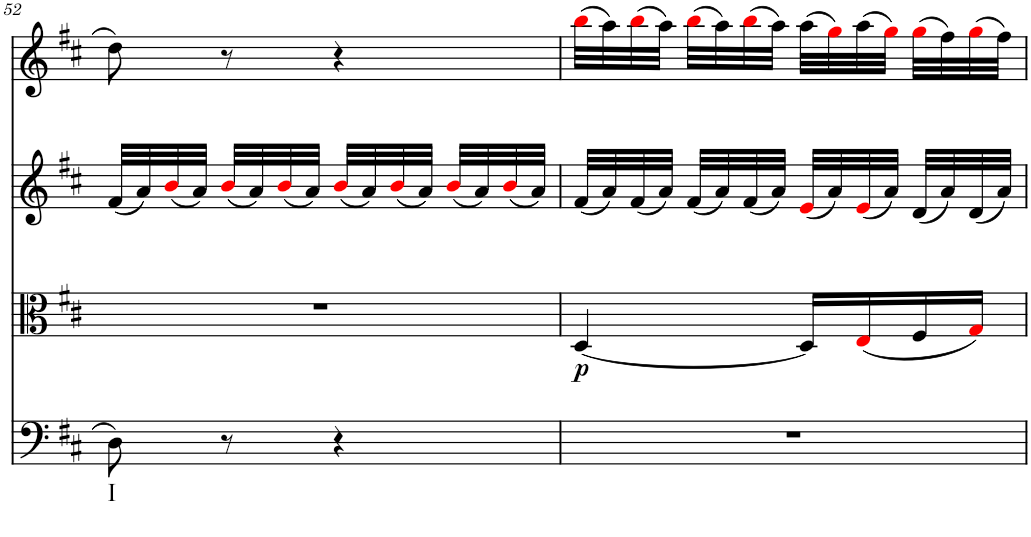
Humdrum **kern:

**kern	**kern	**dynam	**kern	**kern
*part4	*part3	*part3	*part2	*part1
*staff4	*staff3	*staff3	*staff2	*staff1
*I"Violoncello	*I"Viola	*	*I"Violin 2	*I"Violin 1
*I'Vc	*I'Vla	*	*I'Vln	*I'Vln
!!LO:PB:g=z
*clefF4	*clefC3	*	*clefG2	*clefG2
*k[f#c#]	*k[f#c#]	*	*k[f#c#]	*k[f#c#]
*D:	*D:	*	*D:	*D:
*M2/4	*M2/4	*	*M2/4	*M2/4
=52	=52	=52	=52	=52
!LO:TX:b:t=I	!	!	!	!
8D\	2r	.	(32f#/LLL	8dd\
.	.	.	32a/)	.
.	.	.	(32bi/	.
.	.	.	32a/JJJ)	.
8r	.	.	(32bi/LLL	8r
.	.	.	32a/)	.
.	.	.	(32bi/	.
.	.	.	32a/JJJ)	.
4r	.	.	(32bi/LLL	4r
.	.	.	32a/)	.
.	.	.	(32bi/	.
.	.	.	32a/JJJ)	.
.	.	.	(32bi/LLL	.
.	.	.	32a/)	.
.	.	.	(32bi/	.
.	.	.	32a/JJJ)	.
=53	=53	=53	=53	=53
!	!	!LO:DY:b	!	!
2r	[4D/	p	(32f#/LLL	(32bbi\LLL
.	.	.	32a/)	32aa\)
.	.	.	(32f#/	(32bbi\
.	.	.	32a/JJJ)	32aa\JJJ)
.	.	.	(32f#/LLL	(32bbi\LLL
.	.	.	32a/)	32aa\)
.	.	.	(32f#/	(32bbi\
.	.	.	32a/JJJ)	32aa\JJJ)
.	16D/LL]	.	(32ei/LLL	(32aa\LLL
.	.	.	32a/)	32ggi\)
.	(16Ei/	.	(32ei/	(32aa\
.	.	.	32a/JJJ)	32ggi\JJJ)
.	16F#/	.	(32d/LLL	(32ggi\LLL
.	.	.	32a/)	32ff#\)
.	16Gi/JJ)	.	(32d/	(32ggi\
.	.	.	32a/JJJ)	32ff#\JJJ)
=	=	=	=	=
*-	*-	*-	*-	*-
